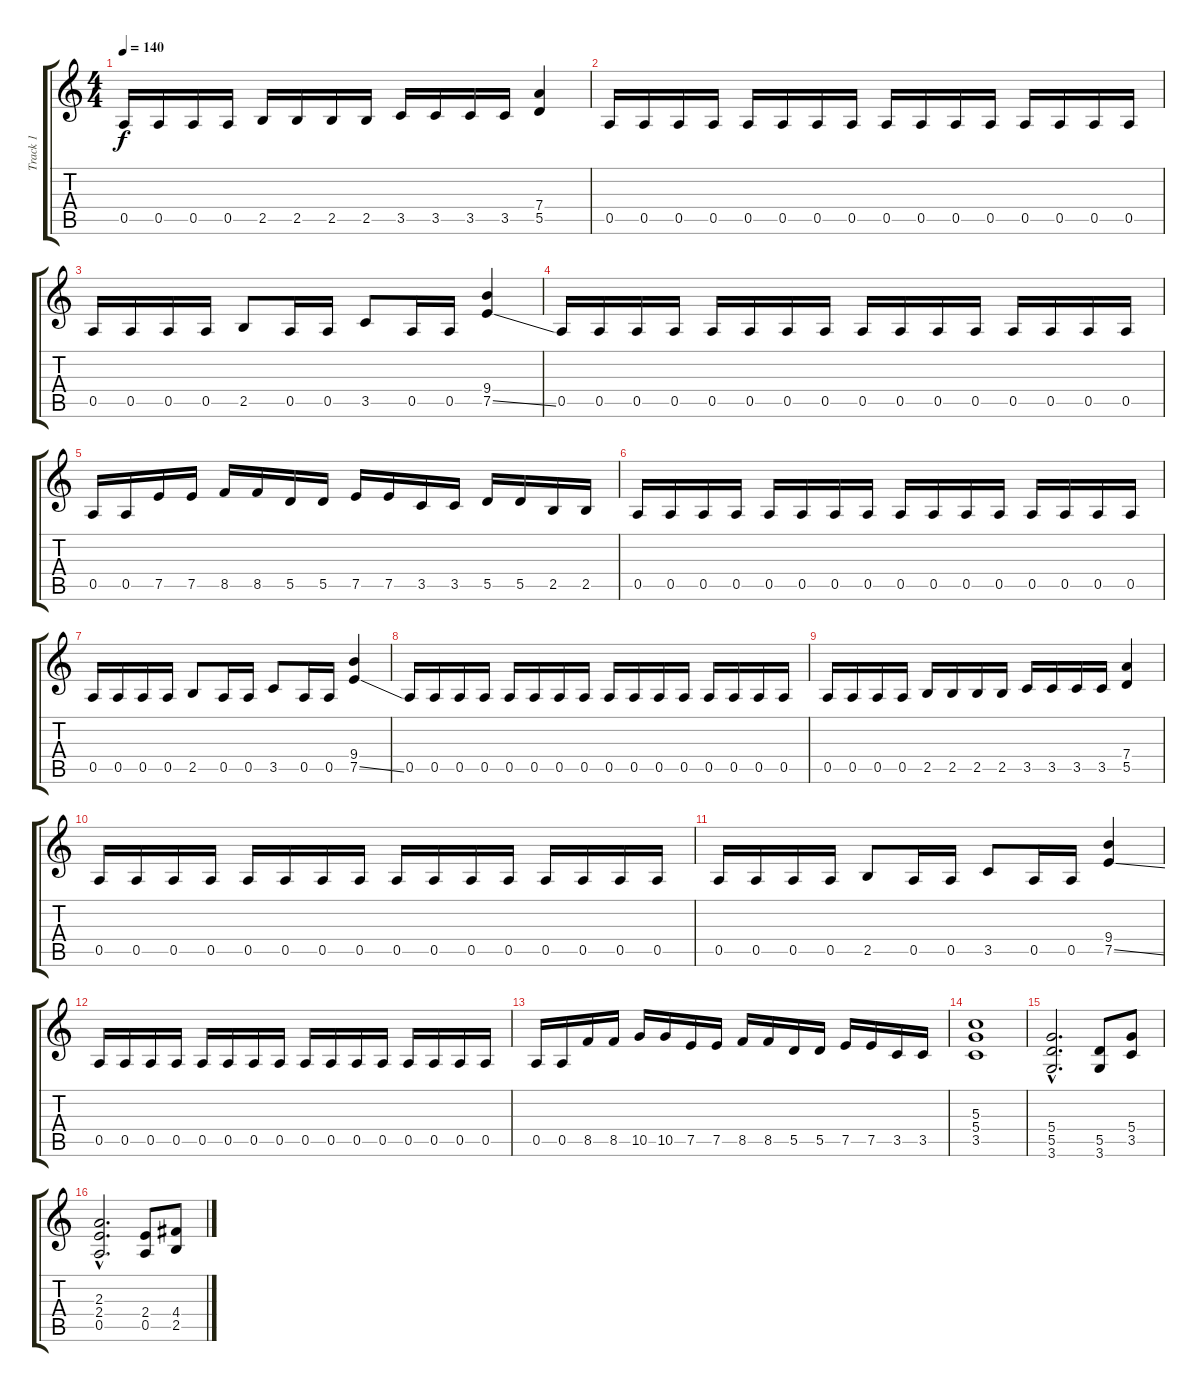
\track ("Track 1" "Track 1") {instrument distortionguitar}
\staff {score tabs}
\tuning (E4 B3 G3 D3 A2 E2) {hide}
\ts (4 4)
\tempo 140
\clef g2
\ks c
0.5.16{dy f} 0.5.16 0.5.16 0.5.16 2.5.16 2.5.16 2.5.16 2.5.16 3.5.16 3.5.16 3.5.16 3.5.16 (7.4 5.5).4 |
0.5.16 0.5.16 0.5.16 0.5.16 0.5.16 0.5.16 0.5.16 0.5.16 0.5.16 0.5.16 0.5.16 0.5.16 0.5.16 0.5.16 0.5.16 0.5.16 |
0.5.16 0.5.16 0.5.16 0.5.16 2.5.8 0.5.16 0.5.16 3.5.8 0.5.16 0.5.16 (9.4 7.5{ss}).4 |
0.5.16 0.5.16 0.5.16 0.5.16 0.5.16 0.5.16 0.5.16 0.5.16 0.5.16 0.5.16 0.5.16 0.5.16 0.5.16 0.5.16 0.5.16 0.5.16 |
0.5.16 0.5.16 7.5.16 7.5.16 8.5.16 8.5.16 5.5.16 5.5.16 7.5.16 7.5.16 3.5.16 3.5.16 5.5.16 5.5.16 2.5.16 2.5.16 |
0.5.16 0.5.16 0.5.16 0.5.16 0.5.16 0.5.16 0.5.16 0.5.16 0.5.16 0.5.16 0.5.16 0.5.16 0.5.16 0.5.16 0.5.16 0.5.16 |
0.5.16 0.5.16 0.5.16 0.5.16 2.5.8 0.5.16 0.5.16 3.5.8 0.5.16 0.5.16 (9.4 7.5{ss}).4 |
0.5.16 0.5.16 0.5.16 0.5.16 0.5.16 0.5.16 0.5.16 0.5.16 0.5.16 0.5.16 0.5.16 0.5.16 0.5.16 0.5.16 0.5.16 0.5.16 |
0.5.16 0.5.16 0.5.16 0.5.16 2.5.16 2.5.16 2.5.16 2.5.16 3.5.16 3.5.16 3.5.16 3.5.16 (7.4 5.5).4 |
0.5.16 0.5.16 0.5.16 0.5.16 0.5.16 0.5.16 0.5.16 0.5.16 0.5.16 0.5.16 0.5.16 0.5.16 0.5.16 0.5.16 0.5.16 0.5.16 |
0.5.16 0.5.16 0.5.16 0.5.16 2.5.8 0.5.16 0.5.16 3.5.8 0.5.16 0.5.16 (9.4 7.5{ss}).4 |
0.5.16 0.5.16 0.5.16 0.5.16 0.5.16 0.5.16 0.5.16 0.5.16 0.5.16 0.5.16 0.5.16 0.5.16 0.5.16 0.5.16 0.5.16 0.5.16 |
0.5.16 0.5.16 8.5.16 8.5.16 10.5.16 10.5.16 7.5.16 7.5.16 8.5.16 8.5.16 5.5.16 5.5.16 7.5.16 7.5.16 3.5.16 3.5.16 |
(5.3 5.4 3.5).1 |
(5.4{hac} 5.5{hac} 3.6{hac}).2{d} (5.5 3.6).8 (5.4 3.5).8 |
(2.3{hac} 2.4{hac} 0.5{hac}).2{d} (2.4 0.5).8 (4.4 2.5).8
